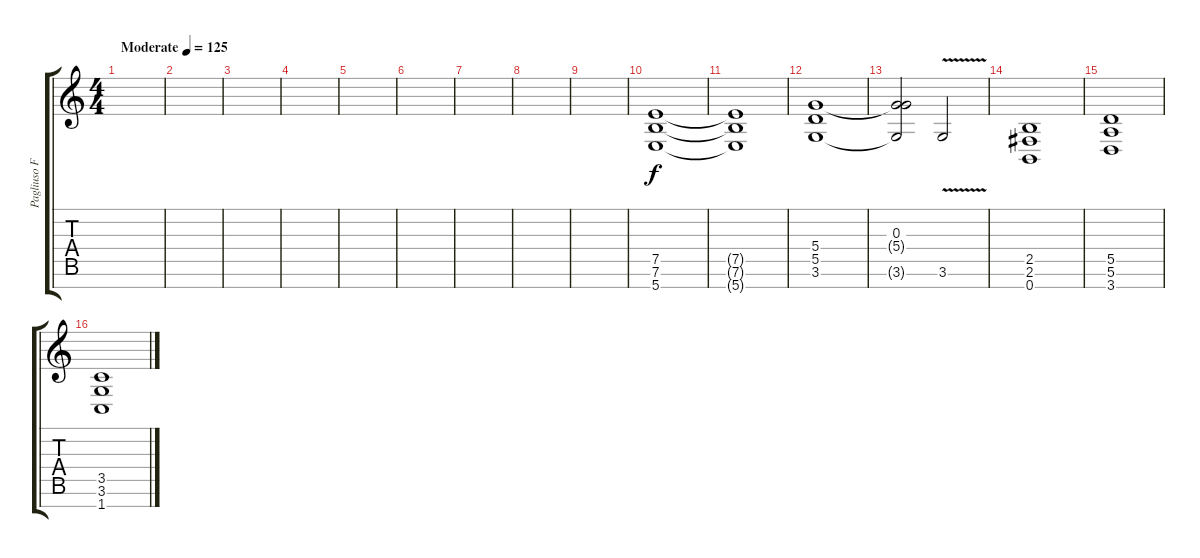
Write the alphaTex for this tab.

\track ("Pagliuso Fills" "Pagliuso F") {instrument distortionguitar}
\staff {score tabs}
\tuning (E4 B3 G3 D3 A2 E2 B1) {hide}
\ts (4 4)
\tempo (125 "Moderate")
\clef g2
\ks c
|
|
|
|
|
|
|
|
|
(7.5 7.6 5.7).1 |
(7.5{t} 7.6{t} 5.7{t}).1 |
(5.4 5.5 3.6).1 |
(0.3 5.4{t} 3.6{t}).2 3.6{v}.2 |
(2.5 2.6 0.7).1 |
(5.5 5.6 3.7).1 |
(3.5 3.6 1.7).1
